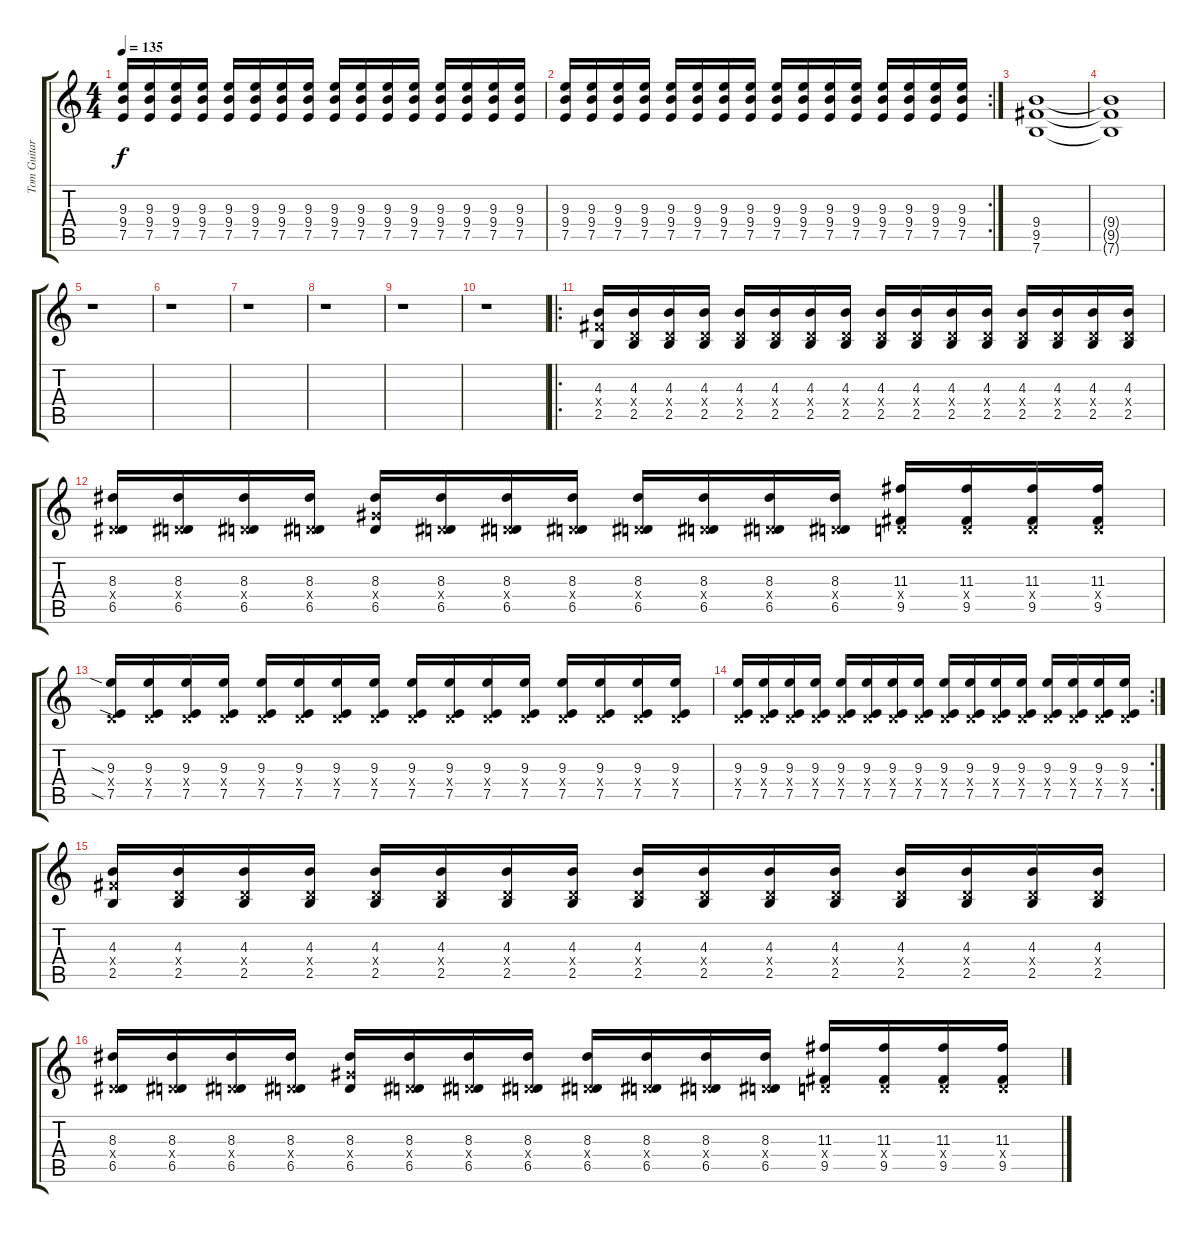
\track ("Tom Guitar 1" "Tom Guitar") {instrument distortionguitar}
\staff {score tabs}
\tuning (E4 B3 G3 D3 A2 E2) {hide}
\ts (4 4)
\tempo 135
\clef g2
\ks c
(9.3 9.4 7.5).16{dy f} (9.3 9.4 7.5).16 (9.3 9.4 7.5).16 (9.3 9.4 7.5).16 (9.3 9.4 7.5).16 (9.3 9.4 7.5).16 (9.3 9.4 7.5).16 (9.3 9.4 7.5).16 (9.3 9.4 7.5).16 (9.3 9.4 7.5).16 (9.3 9.4 7.5).16 (9.3 9.4 7.5).16 (9.3 9.4 7.5).16 (9.3 9.4 7.5).16 (9.3 9.4 7.5).16 (9.3 9.4 7.5).16 |
\rc 2
(9.3 9.4 7.5).16 (9.3 9.4 7.5).16 (9.3 9.4 7.5).16 (9.3 9.4 7.5).16 (9.3 9.4 7.5).16 (9.3 9.4 7.5).16 (9.3 9.4 7.5).16 (9.3 9.4 7.5).16 (9.3 9.4 7.5).16 (9.3 9.4 7.5).16 (9.3 9.4 7.5).16 (9.3 9.4 7.5).16 (9.3 9.4 7.5).16 (9.3 9.4 7.5).16 (9.3 9.4 7.5).16 (9.3 9.4 7.5).16 |
(9.4 9.5 7.6).1{volume 0} |
(9.4{t} 9.5{t} 7.6{t}).1 |
r.1 |
r.1 |
r.1 |
r.1 |
r.1 |
r.1 |
\ro
(4.3 4.4{x} 2.5).16{volume 16 instrument distortionguitar} (4.3 0.4{x} 2.5).16 (4.3 0.4{x} 2.5).16 (4.3 0.4{x} 2.5).16 (4.3 0.4{x} 2.5).16 (4.3 0.4{x} 2.5).16 (4.3 0.4{x} 2.5).16 (4.3 0.4{x} 2.5).16 (4.3 0.4{x} 2.5).16 (4.3 0.4{x} 2.5).16 (4.3 0.4{x} 2.5).16 (4.3 0.4{x} 2.5).16 (4.3 0.4{x} 2.5).16 (4.3 0.4{x} 2.5).16 (4.3 0.4{x} 2.5).16 (4.3 0.4{x} 2.5).16 |
(8.3 0.4{x} 6.5).16 (8.3 0.4{x} 6.5).16 (8.3 0.4{x} 6.5).16 (8.3 0.4{x} 6.5).16 (8.3 6.4{x} 6.5).16 (8.3 0.4{x} 6.5).16 (8.3 0.4{x} 6.5).16 (8.3 0.4{x} 6.5).16 (8.3 0.4{x} 6.5).16 (8.3 0.4{x} 6.5).16 (8.3 0.4{x} 6.5).16 (8.3 0.4{x} 6.5).16 (11.3 0.4{x} 9.5).16 (11.3 0.4{x} 9.5).16 (11.3 0.4{x} 9.5).16 (11.3 0.4{x} 9.5).16 |
(9.3{sia} 0.4{x} 7.5{sia}).16 (9.3 0.4{x} 7.5).16 (9.3 0.4{x} 7.5).16 (9.3 0.4{x} 7.5).16 (9.3 0.4{x} 7.5).16 (9.3 0.4{x} 7.5).16 (9.3 0.4{x} 7.5).16 (9.3 0.4{x} 7.5).16 (9.3 0.4{x} 7.5).16 (9.3 0.4{x} 7.5).16 (9.3 0.4{x} 7.5).16 (9.3 0.4{x} 7.5).16 (9.3 0.4{x} 7.5).16 (9.3 0.4{x} 7.5).16 (9.3 0.4{x} 7.5).16 (9.3 0.4{x} 7.5).16 |
\rc 2
(9.3 0.4{x} 7.5).16 (9.3 0.4{x} 7.5).16 (9.3 0.4{x} 7.5).16 (9.3 0.4{x} 7.5).16 (9.3 0.4{x} 7.5).16 (9.3 0.4{x} 7.5).16 (9.3 0.4{x} 7.5).16 (9.3 0.4{x} 7.5).16 (9.3 0.4{x} 7.5).16 (9.3 0.4{x} 7.5).16 (9.3 0.4{x} 7.5).16 (9.3 0.4{x} 7.5).16 (9.3 0.4{x} 7.5).16 (9.3 0.4{x} 7.5).16 (9.3 0.4{x} 7.5).16 (9.3 0.4{x} 7.5).16 |
(4.3 4.4{x} 2.5).16{volume 11 instrument distortionguitar} (4.3 0.4{x} 2.5).16 (4.3 0.4{x} 2.5).16 (4.3 0.4{x} 2.5).16 (4.3 0.4{x} 2.5).16 (4.3 0.4{x} 2.5).16 (4.3 0.4{x} 2.5).16 (4.3 0.4{x} 2.5).16 (4.3 0.4{x} 2.5).16 (4.3 0.4{x} 2.5).16 (4.3 0.4{x} 2.5).16 (4.3 0.4{x} 2.5).16 (4.3 0.4{x} 2.5).16 (4.3 0.4{x} 2.5).16 (4.3 0.4{x} 2.5).16 (4.3 0.4{x} 2.5).16 |
(8.3 0.4{x} 6.5).16 (8.3 0.4{x} 6.5).16 (8.3 0.4{x} 6.5).16 (8.3 0.4{x} 6.5).16 (8.3 6.4{x} 6.5).16 (8.3 0.4{x} 6.5).16 (8.3 0.4{x} 6.5).16 (8.3 0.4{x} 6.5).16 (8.3 0.4{x} 6.5).16 (8.3 0.4{x} 6.5).16 (8.3 0.4{x} 6.5).16 (8.3 0.4{x} 6.5).16 (11.3 0.4{x} 9.5).16 (11.3 0.4{x} 9.5).16 (11.3 0.4{x} 9.5).16 (11.3 0.4{x} 9.5).16
